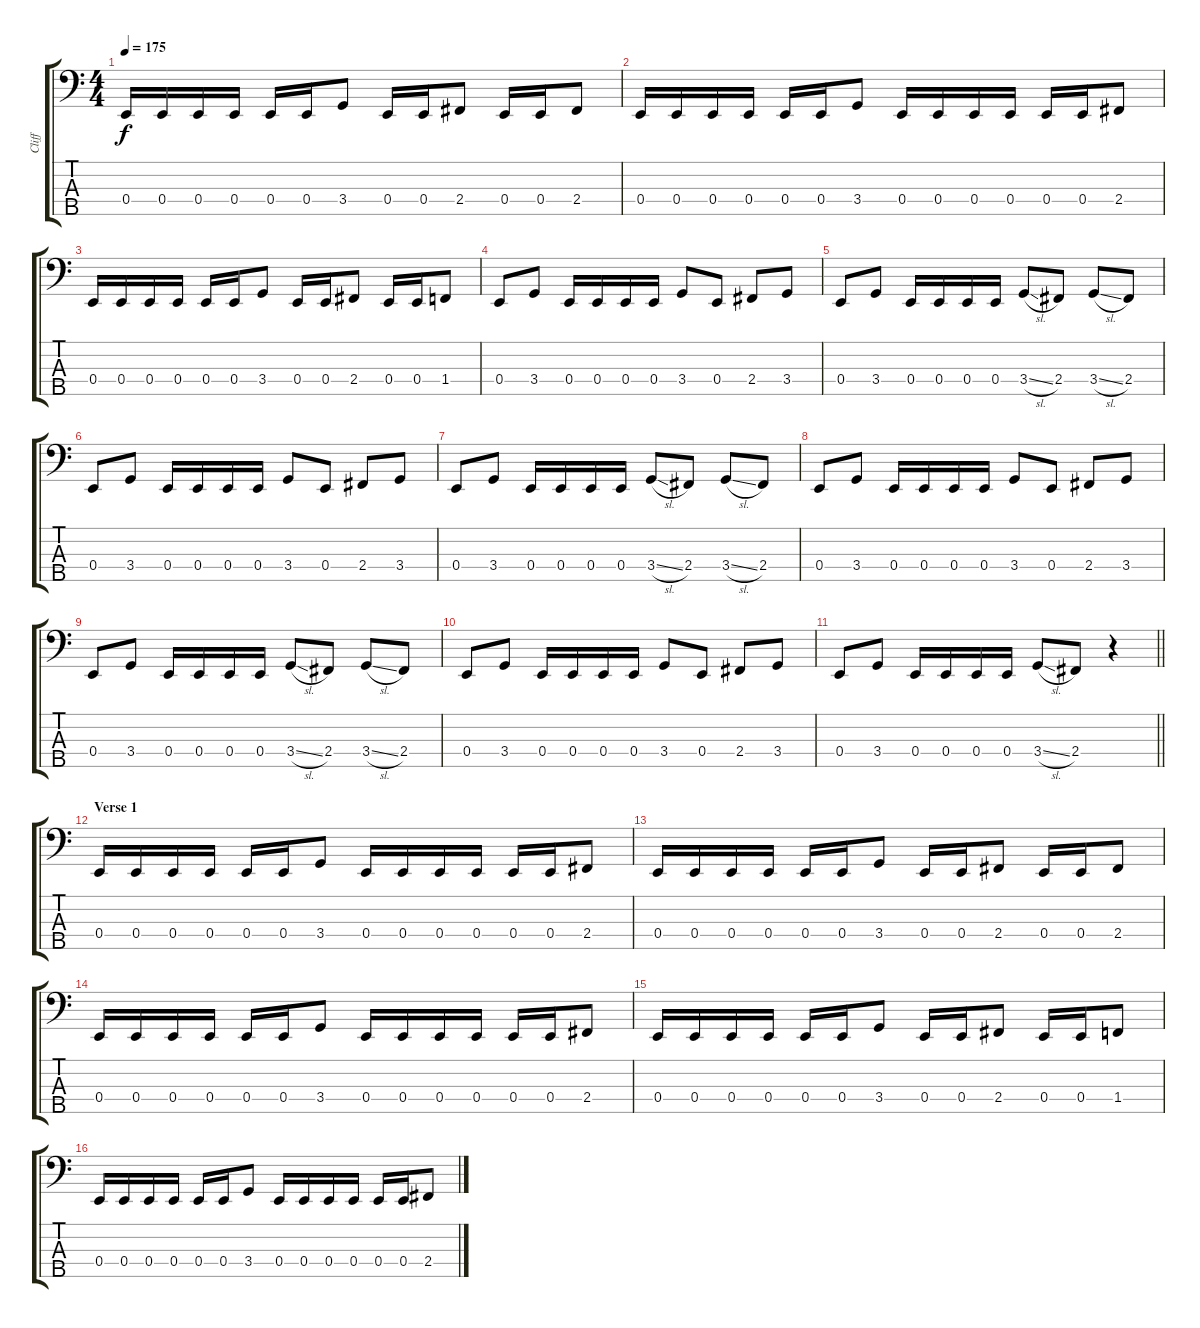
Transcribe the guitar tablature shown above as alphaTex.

\track ("Cliff" "Cliff") {instrument electricbassfinger}
\staff {score tabs}
\tuning (G2 D2 A1 E1 B0) {hide}
\ts (4 4)
\tempo 175
\clef f4
\ks c
0.4.16{dy f} 0.4.16 0.4.16 0.4.16 0.4.16 0.4.16 3.4.8 0.4.16 0.4.16 2.4.8 0.4.16 0.4.16 2.4.8 |
0.4.16 0.4.16 0.4.16 0.4.16 0.4.16 0.4.16 3.4.8 0.4.16 0.4.16 0.4.16 0.4.16 0.4.16 0.4.16 2.4.8 |
0.4.16 0.4.16 0.4.16 0.4.16 0.4.16 0.4.16 3.4.8 0.4.16 0.4.16 2.4.8 0.4.16 0.4.16 1.4.8 |
0.4.8 3.4.8 0.4.16 0.4.16 0.4.16 0.4.16 3.4.8 0.4.8 2.4.8 3.4.8 |
0.4.8 3.4.8 0.4.16 0.4.16 0.4.16 0.4.16 3.4{sl}.8 2.4.8 3.4{sl}.8 2.4.8 |
0.4.8 3.4.8 0.4.16 0.4.16 0.4.16 0.4.16 3.4.8 0.4.8 2.4.8 3.4.8 |
0.4.8 3.4.8 0.4.16 0.4.16 0.4.16 0.4.16 3.4{sl}.8 2.4.8 3.4{sl}.8 2.4.8 |
0.4.8 3.4.8 0.4.16 0.4.16 0.4.16 0.4.16 3.4.8 0.4.8 2.4.8 3.4.8 |
0.4.8 3.4.8 0.4.16 0.4.16 0.4.16 0.4.16 3.4{sl}.8 2.4.8 3.4{sl}.8 2.4.8 |
0.4.8 3.4.8 0.4.16 0.4.16 0.4.16 0.4.16 3.4.8 0.4.8 2.4.8 3.4.8 |
\barLineRight lightlight
0.4.8 3.4.8 0.4.16 0.4.16 0.4.16 0.4.16 3.4{sl}.8 2.4.8 r.4 |
\section ("" "Verse 1")
0.4.16 0.4.16 0.4.16 0.4.16 0.4.16 0.4.16 3.4.8 0.4.16 0.4.16 0.4.16 0.4.16 0.4.16 0.4.16 2.4.8 |
0.4.16 0.4.16 0.4.16 0.4.16 0.4.16 0.4.16 3.4.8 0.4.16 0.4.16 2.4.8 0.4.16 0.4.16 2.4.8 |
0.4.16 0.4.16 0.4.16 0.4.16 0.4.16 0.4.16 3.4.8 0.4.16 0.4.16 0.4.16 0.4.16 0.4.16 0.4.16 2.4.8 |
0.4.16 0.4.16 0.4.16 0.4.16 0.4.16 0.4.16 3.4.8 0.4.16 0.4.16 2.4.8 0.4.16 0.4.16 1.4.8 |
0.4.16 0.4.16 0.4.16 0.4.16 0.4.16 0.4.16 3.4.8 0.4.16 0.4.16 0.4.16 0.4.16 0.4.16 0.4.16 2.4.8
